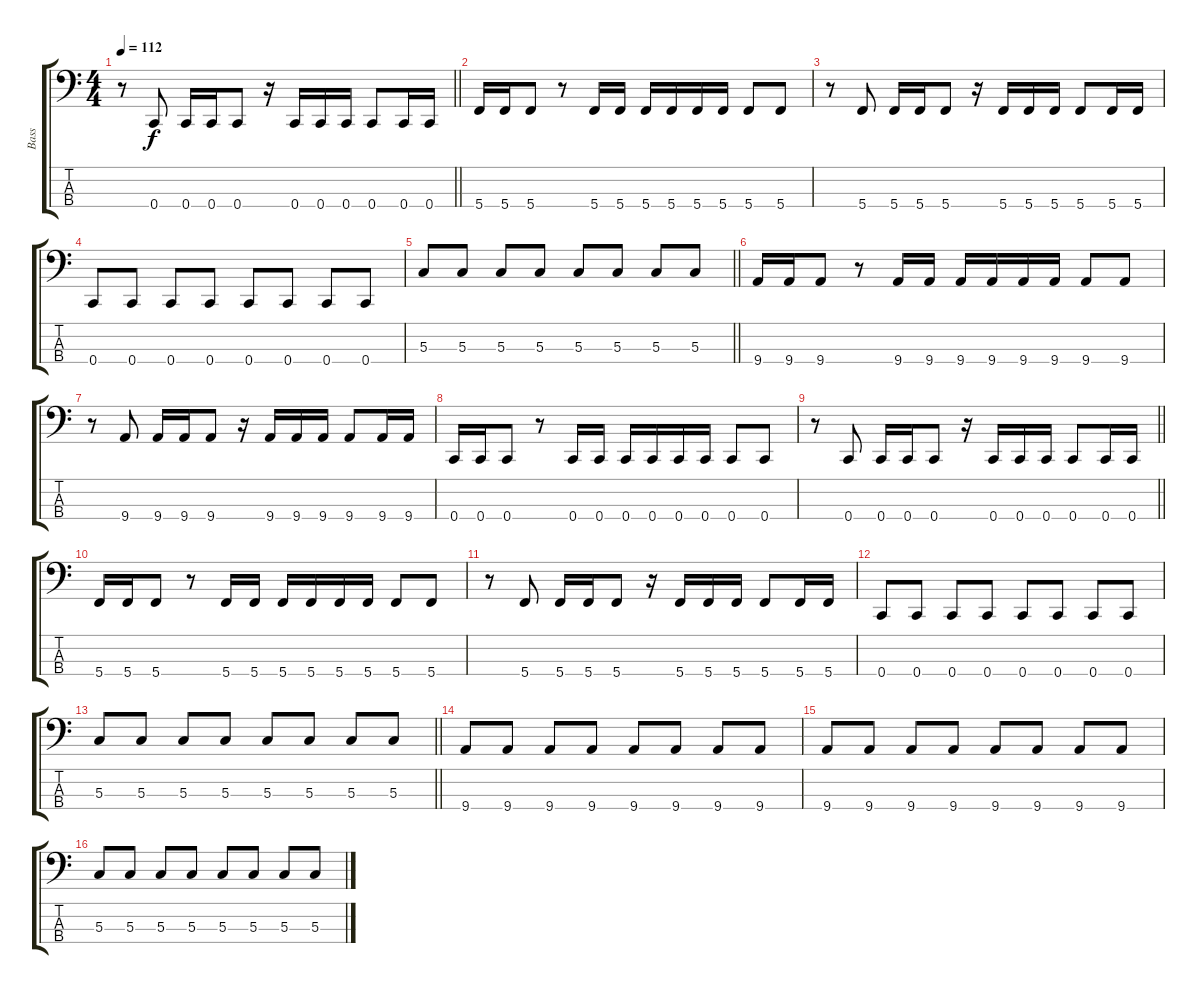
\track ("Bass" "Bass") {instrument electricbassfinger}
\staff {score tabs}
\tuning (F2 C2 G1 C1) {hide}
\ts (4 4)
\tempo 112
\clef f4
\barLineRight lightlight
\ks c
r.8{dy f} 0.4.8 0.4.16 0.4.16 0.4.8 r.16 0.4.16 0.4.16 0.4.16 0.4.8 0.4.16 0.4.16 |
5.4.16 5.4.16 5.4.8 r.8 5.4.16 5.4.16 5.4.16 5.4.16 5.4.16 5.4.16 5.4.8 5.4.8 |
r.8 5.4.8 5.4.16 5.4.16 5.4.8 r.16 5.4.16 5.4.16 5.4.16 5.4.8 5.4.16 5.4.16 |
0.4.8 0.4.8 0.4.8 0.4.8 0.4.8 0.4.8 0.4.8 0.4.8 |
\barLineRight lightlight
5.3.8 5.3.8 5.3.8 5.3.8 5.3.8 5.3.8 5.3.8 5.3.8 |
9.4.16 9.4.16 9.4.8 r.8 9.4.16 9.4.16 9.4.16 9.4.16 9.4.16 9.4.16 9.4.8 9.4.8 |
r.8 9.4.8 9.4.16 9.4.16 9.4.8 r.16 9.4.16 9.4.16 9.4.16 9.4.8 9.4.16 9.4.16 |
0.4.16 0.4.16 0.4.8 r.8 0.4.16 0.4.16 0.4.16 0.4.16 0.4.16 0.4.16 0.4.8 0.4.8 |
\barLineRight lightlight
r.8 0.4.8 0.4.16 0.4.16 0.4.8 r.16 0.4.16 0.4.16 0.4.16 0.4.8 0.4.16 0.4.16 |
5.4.16 5.4.16 5.4.8 r.8 5.4.16 5.4.16 5.4.16 5.4.16 5.4.16 5.4.16 5.4.8 5.4.8 |
r.8 5.4.8 5.4.16 5.4.16 5.4.8 r.16 5.4.16 5.4.16 5.4.16 5.4.8 5.4.16 5.4.16 |
0.4.8 0.4.8 0.4.8 0.4.8 0.4.8 0.4.8 0.4.8 0.4.8 |
\barLineRight lightlight
5.3.8 5.3.8 5.3.8 5.3.8 5.3.8 5.3.8 5.3.8 5.3.8 |
9.4.8 9.4.8 9.4.8 9.4.8 9.4.8 9.4.8 9.4.8 9.4.8 |
9.4.8 9.4.8 9.4.8 9.4.8 9.4.8 9.4.8 9.4.8 9.4.8 |
5.3.8 5.3.8 5.3.8 5.3.8 5.3.8 5.3.8 5.3.8 5.3.8
